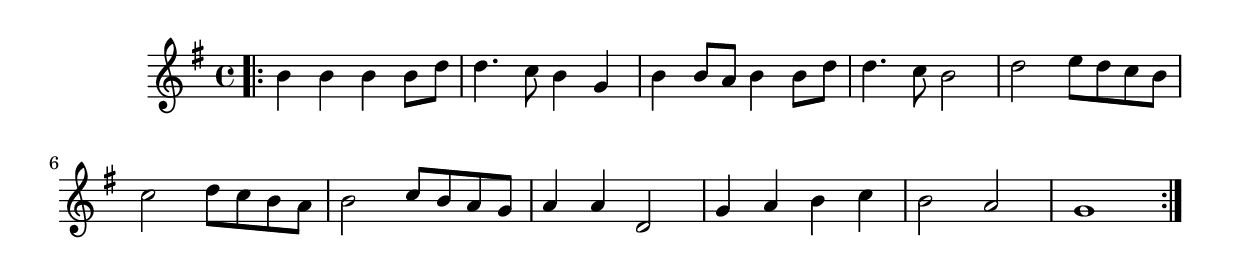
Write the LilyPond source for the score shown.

\version "2.18.2"
\relative c'' {
  \time 4/4
  \key g \major

  \bar ".|:"
  b4 b b b8 d | d4. c8 b4 g | b b8 a b4 b8 d | d4. c8 b2 |
  %b4 b b b8 d | d4. c8 b4 g | b b8 a b4 b8 d | d4. c8 b2 |
  d2 e8 d c b | c2 d8 c b a | b2 c8 b a g | a4 a d,2 | g4 a b c | b2 a |
  %d2 e8 d c b | c2 d8 c b a | d2 c8 b a g | a4 a d,2 | g4 a b c | b2 a |
  g1

  \bar ":|."
}
